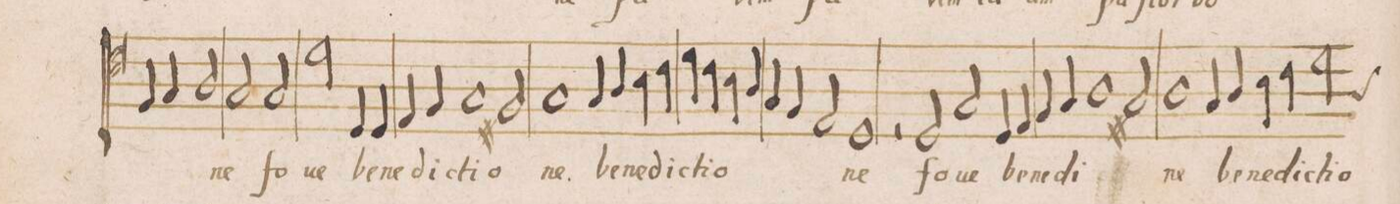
**kern	**text
*I"ALTVS	*
*clefC4	*
*k[]	*
*met(C|)	*
*M2/1	*
4F/	.
4G/	.
2A/	.
2G/	-ne
2G/	fo-
=31	=31
2d\	-ve
4D/	be-
4D/	-ne-
4E/	-dic-
4F/	-ti-
1G/	-o-
=32-	=32-
2F#X/	.
1G	-ne.
=33-	=33-
4G/	be-
4A/	-ne-
4B\	-dic-
4c\	-ti-
4d\	-o-
4c\	.
4B\	.
4A/	.
=34	=34
4G/	.
4F/	.
2E/	.
1D	-ne
=35	=35
2r	.
2D/	fo-
2G/	-ve
4D/	be-
4E/	-ne-
=36	=36
4F/	-di-
4G/	.
1A	.
2G#X/	.
=37	=37
1A	-ne
4G/	be-
4A/	-ne-
4B\	-dic-
4c\	-ti-
=38-	=38-
2d\	-o-
*custos:A	*
*-	*-
